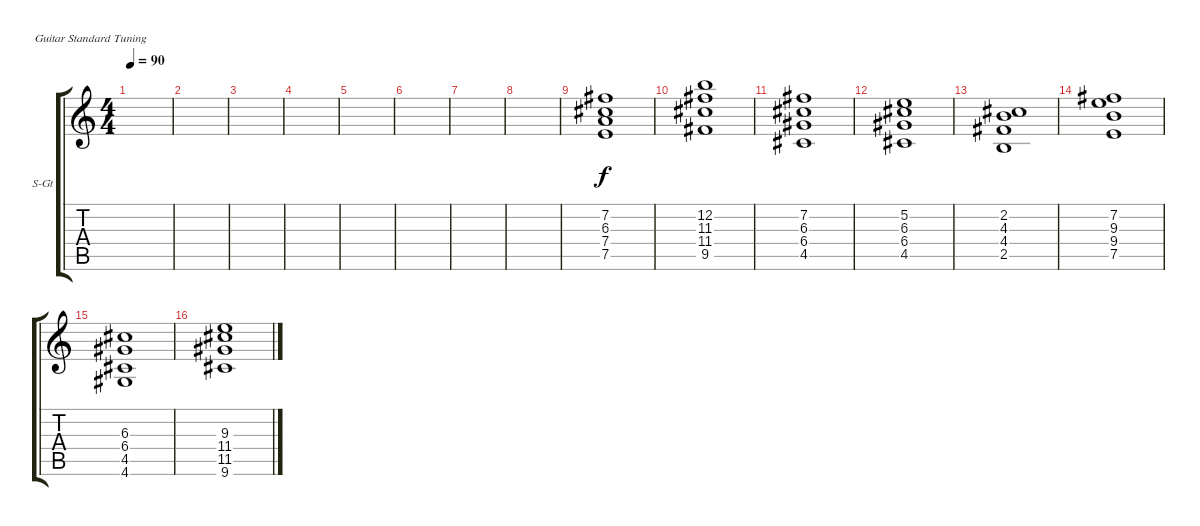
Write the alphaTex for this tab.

\bracketExtendMode groupsimilarinstruments
\firstSystemTrackNameOrientation horizontal
\otherSystemsTrackNameOrientation horizontal
\track ("guitar" "S-Gt") {instrument acousticguitarsteel}
\staff {score tabs}
\tuning (E4 B3 G3 D3 A2 E2)
\ts (4 4)
\tempo 90
\clef g2
\scale
0.421045
\ks c
|
\scale
0.272565 |
\scale
0.306413 |
|
|
|
|
|
(7.5 7.4 6.3 7.2).1 |
(9.5 11.4 11.3 12.2).1 |
(4.5 6.4 6.3 7.2).1 |
(6.4 4.5 6.3 5.2).1 |
(2.5 4.4 4.3 2.2).1 |
(7.5 9.4 9.3 7.2).1 |
(4.6 4.5 6.4 6.3).1 |
(11.4 9.6 11.5 9.3).1
